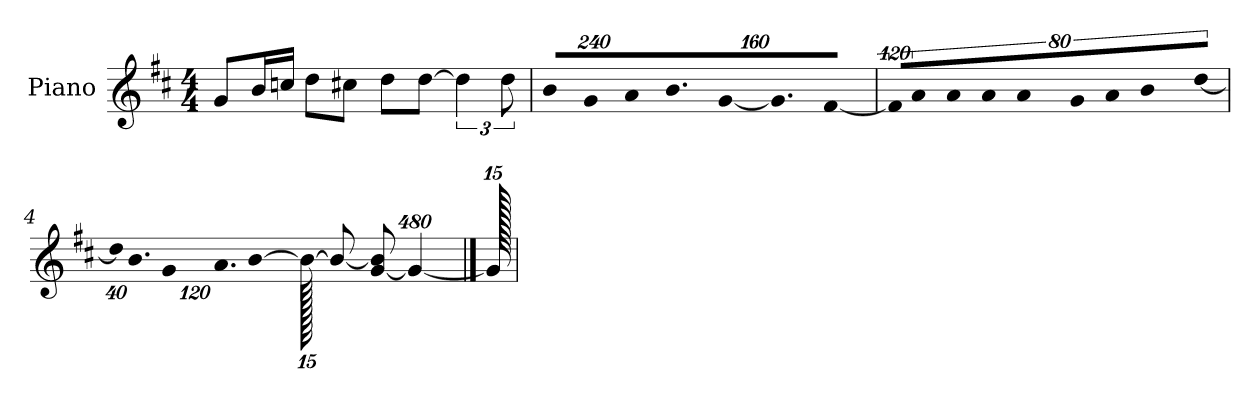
**kern
*part1
*staff1
*I"Piano
*I'P-no
*clefG2
*k[f#c#]
*M4/4
*MM90
=1
8g/L
16b/L
16ccn/JJ
8dd\L
8cc#X\J
8dd\L
[8dd\J
6dd\]
12dd\
=2
*Xbrackettup
!LO:N:vis=8
960%137b/L
!LO:N:vis=8
960%137g/
!LO:N:vis=8
960%137a/
!LO:N:vis=8.
640%137b/
!LO:N:vis=16
[1920%137g/K
!LO:N:vis=8.
640%137g/]
!LO:N:vis=16
[1920%137f#/Jk
=3
*brackettup
!LO:N:vis=16
1920%107f#/KL]
!LO:N:vis=8
640%71a/
!LO:N:vis=8
640%71a/
!LO:N:vis=8
640%71a/
!LO:N:vis=16
1920%107a/K
!LO:N:vis=8
640%71g/
!LO:N:vis=8
640%71a/J
!LO:N:vis=4
1920%427b\
!LO:N:vis=8
[640%71dd\
=4
*Xbrackettup
!LO:N:vis=32
640%23dd\KLL]
!LO:N:vis=16.
960%103b\J
!LO:N:vis=8
960%137g\
!LO:N:vis=16.
960%103a\L
[384%41b\J
1920b\_
8b/L_
[8g/ 8b/]J
1920%479g/_
==5
1920g/]
=
*-
